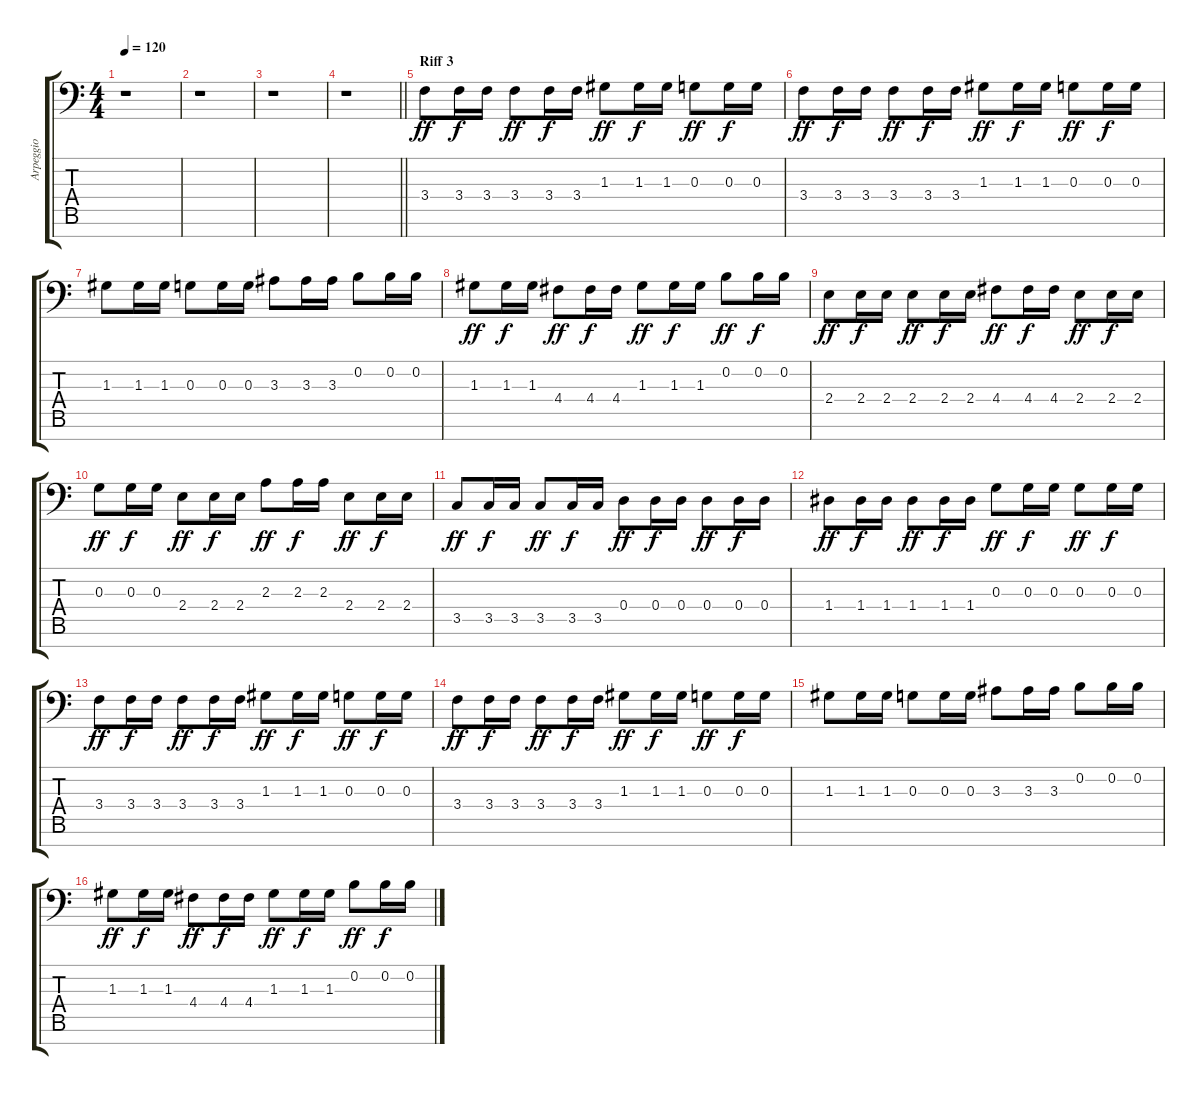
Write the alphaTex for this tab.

\track ("Arpeggio" "Arpeggio") {instrument lead2sawtooth}
\staff {score tabs}
\tuning (C8 B3 G3 D3 A2 E2 C-1) {hide}
\ts (4 4)
\tempo 120
\clef f4
\ks c
r.1{dy f} |
r.1 |
r.1 |
\barLineRight lightlight
r.1 |
\section ("" "Riff 3")
3.4.8{dy ff} 3.4.16{dy f} 3.4.16 3.4.8{dy ff} 3.4.16{dy f} 3.4.16 1.3.8{dy ff} 1.3.16{dy f} 1.3.16 0.3.8{dy ff} 0.3.16{dy f} 0.3.16 |
3.4.8{dy ff} 3.4.16{dy f} 3.4.16 3.4.8{dy ff} 3.4.16{dy f} 3.4.16 1.3.8{dy ff} 1.3.16{dy f} 1.3.16 0.3.8{dy ff} 0.3.16{dy f} 0.3.16 |
1.3.8 1.3.16 1.3.16 0.3.8 0.3.16 0.3.16 3.3.8 3.3.16 3.3.16 0.2.8 0.2.16 0.2.16 |
1.3.8{dy ff} 1.3.16{dy f} 1.3.16 4.4.8{dy ff} 4.4.16{dy f} 4.4.16 1.3.8{dy ff} 1.3.16{dy f} 1.3.16 0.2.8{dy ff} 0.2.16{dy f} 0.2.16 |
2.4.8{dy ff} 2.4.16{dy f} 2.4.16 2.4.8{dy ff} 2.4.16{dy f} 2.4.16 4.4.8{dy ff} 4.4.16{dy f} 4.4.16 2.4.8{dy ff} 2.4.16{dy f} 2.4.16 |
0.3.8{dy ff} 0.3.16{dy f} 0.3.16 2.4.8{dy ff} 2.4.16{dy f} 2.4.16 2.3.8{dy ff} 2.3.16{dy f} 2.3.16 2.4.8{dy ff} 2.4.16{dy f} 2.4.16 |
3.5.8{dy ff} 3.5.16{dy f} 3.5.16 3.5.8{dy ff} 3.5.16{dy f} 3.5.16 0.4.8{dy ff} 0.4.16{dy f} 0.4.16 0.4.8{dy ff} 0.4.16{dy f} 0.4.16 |
1.4.8{dy ff} 1.4.16{dy f} 1.4.16 1.4.8{dy ff} 1.4.16{dy f} 1.4.16 0.3.8{dy ff} 0.3.16{dy f} 0.3.16 0.3.8{dy ff} 0.3.16{dy f} 0.3.16 |
3.4.8{dy ff} 3.4.16{dy f} 3.4.16 3.4.8{dy ff} 3.4.16{dy f} 3.4.16 1.3.8{dy ff} 1.3.16{dy f} 1.3.16 0.3.8{dy ff} 0.3.16{dy f} 0.3.16 |
3.4.8{dy ff} 3.4.16{dy f} 3.4.16 3.4.8{dy ff} 3.4.16{dy f} 3.4.16 1.3.8{dy ff} 1.3.16{dy f} 1.3.16 0.3.8{dy ff} 0.3.16{dy f} 0.3.16 |
1.3.8 1.3.16 1.3.16 0.3.8 0.3.16 0.3.16 3.3.8 3.3.16 3.3.16 0.2.8 0.2.16 0.2.16 |
1.3.8{dy ff} 1.3.16{dy f} 1.3.16 4.4.8{dy ff} 4.4.16{dy f} 4.4.16 1.3.8{dy ff} 1.3.16{dy f} 1.3.16 0.2.8{dy ff} 0.2.16{dy f} 0.2.16
